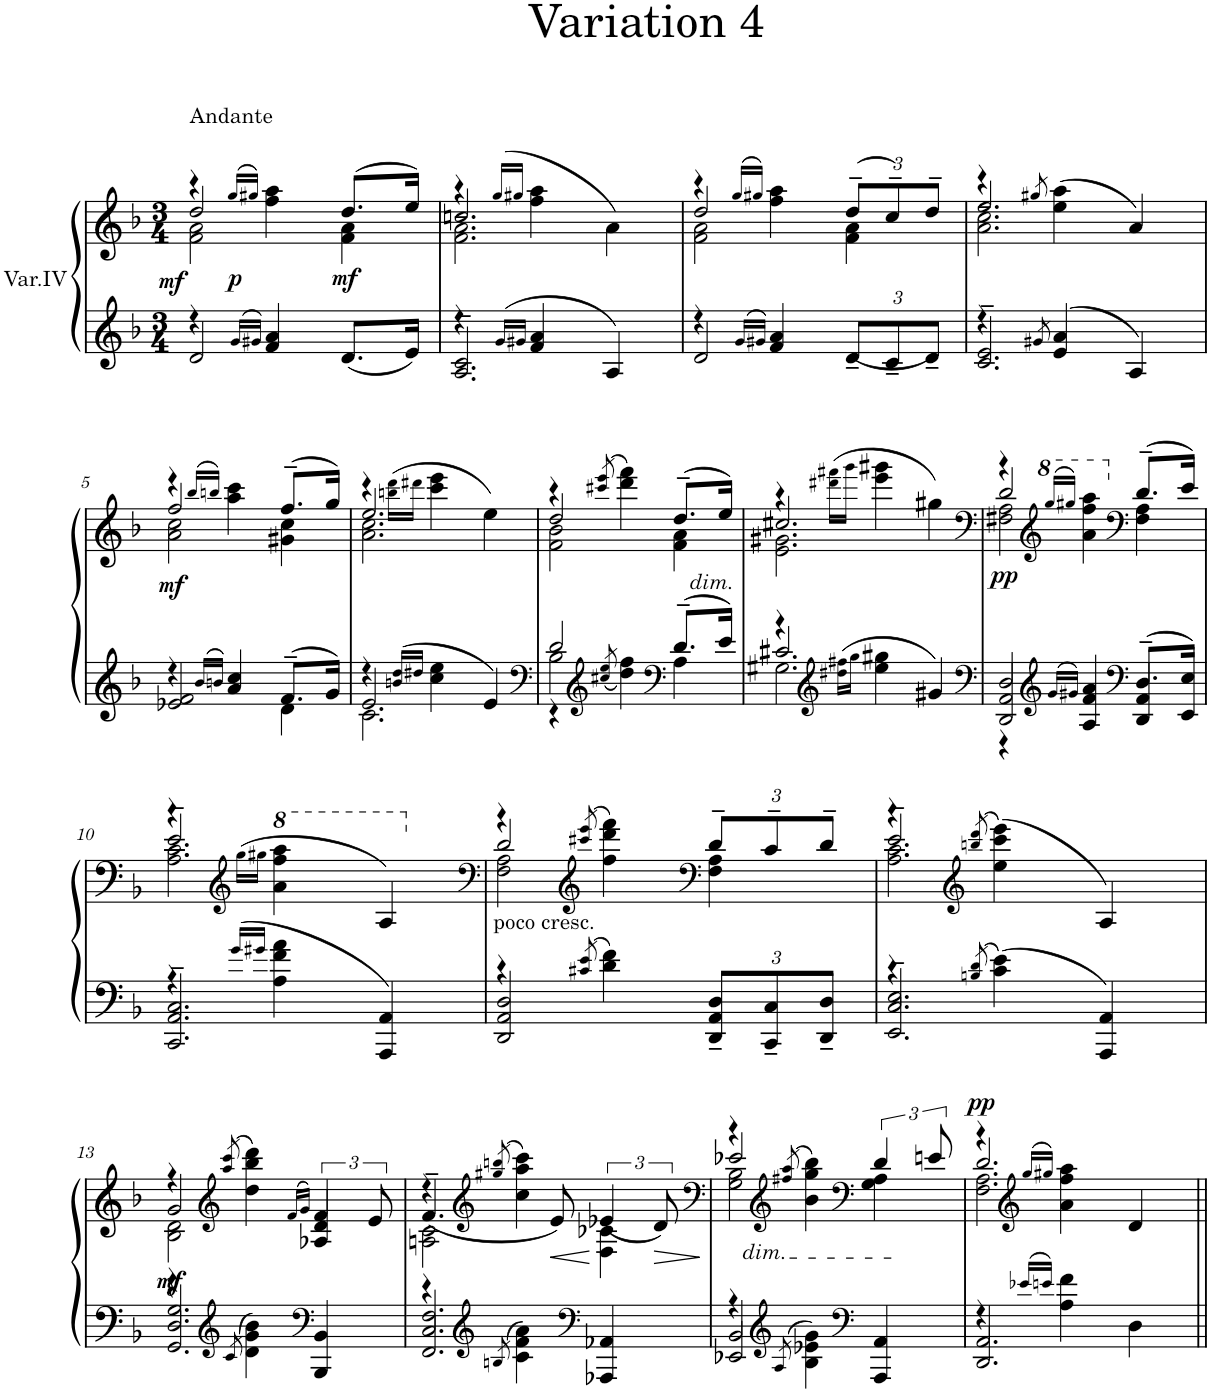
**kern	**kern	**dynam
*part1	*part1	*part1
*staff2	*staff1	*staff1/2
*I"Piano	*	*
*I'Pno.	*	*
*clefG2	*clefG2	*
*k[b-]	*k[b-]	*
*M3/4	*M3/4	*
=1	=1	=1
*^	*^	*
*	*	*	*^	*
!	!	!LO:TX:a:t=Andante	!	!	!
!	!	!LO:TX:b:t=Var.IV	!	!	!
!	!	!	!	!	!LO:DY:b
4r	2d/	4r	2f\ 2a\	2dd/	mf
16qg/LL	.	(>16qgg/LL	.	.	.
16qg#X/JJ	.	16qgg#X/JJ)	.	.	.
!	!	!	!	!	!LO:DY:b
4f/ 4a/	.	4ff\ 4aa\	.	.	p
!	!	!	!	!	!LO:DY:b
8.d/L	4ryy	(8.dd/L	4f\ 4a\	4ryy	mf
16e/Jk	.	16ee/Jk)	.	.	.
=2	=2	=2	=2	=2	=2
4r	2.A/~> 2.c/~>	4r	2.f\~> 2.a\~>	2.ccn/	.
16qg/LL	.	(>16qgg/LL	.	.	.
16qg#X/JJ	.	16qgg#X/JJ	.	.	.
4f/ 4a/	.	4ff\ 4aa\	.	.	.
4A/	.	4a\)	.	.	.
=3	=3	=3	=3	=3	=3
4r	2d/	4r	2f\ 2a\	2dd/	.
16qg/LL	.	(>16qgg/LL	.	.	.
16qg#X/JJ	.	16qgg#X/JJ)	.	.	.
4f/ 4a/	.	4ff\ 4aa\	.	.	.
*Xbrackettup	*	*Xbrackettup	*	*	*
12d~/L	4ryy	(12dd~/L	4f\ 4a\	4ryy	.
12c~/	.	12cc~/)	.	.	.
12d~/J	.	12dd~/J	.	.	.
=4	=4	=4	=4	=4	=4
4r	2.c/~ 2.e/~	4r	2.a\~> 2.cc\~>	2.ee/	.
8qg#X/	.	8qgg#X/	.	.	.
4e/ 4a/	.	(4ee\ 4aa\	.	.	.
4A/	.	4a/)	.	.	.
!!LO:LB:g=z	!!	!!
=5	=5	=5	=5	=5	=5
!	!	!	!	!	!LO:DY:b
4r	2e-X/ 2f/	4r	2a\ 2cc\	2ff/	mf
16qb-/LL	.	(>16qbb-/LL	.	.	.
16qbn/JJ	.	16qbbn/JJ)	.	.	.
4a/ 4cc/	.	4aa\ 4ccc\	.	.	.
8.f~/L	4d\	(8.ff~/L	4g#X\ 4cc\	4ryy	.
16g/Jk	.	16gg/Jk)	.	.	.
=6	=6	=6	=6	=6	=6
*	*^	*	*	*	*
4r	2.e/	2.c\	4r	2.a\ 2.cc\	2.ee/	.
16qbn/ 16qdd/LL	.	.	(16qbbn\ 16qddd\LL	.	.	.
16qdd#X/JJ	.	.	16qddd#X\JJ	.	.	.
4cc\ 4ee\	.	.	4ccc\ 4eee\	.	.	.
4e/	.	.	4ee\)	.	.	.
=7	=7	=7	=7	=7	=7	=7
*clefF4	*	*	*	*	*	*
2B-\	2d/	4r	4r	2f\ 2b-\	2dd/	.
.	.	8qcc#X/ 8qee/	.	.	.	.
*clefG2	*	*	*	*	*	*
.	.	.	(>8qccc#X/ 8qeee/	.	.	.
.	.	4dd\ 4ff\	4ddd\ 4fff\)	.	.	.
*clefF4	*	*	*	*	*	*
!	!	!	!LO:TX:b:i:t=dim.	!	!	!
8.d~/L	4ryy	4A\	(8.dd~/L	4f\ 4a\	4ryy	.
16e/Jk	.	.	16ee/Jk)	.	.	.
=8	=8	=8	=8	=8	=8	=8
4r	2.c#X/	2.G#X\	4r	2.cc#X/	2.e\ 2.g#X\	.
16qdd#X\ 16qff#X\LL	.	.	.	.	.	.
16qgg\JJ	.	.	.	.	.	.
*clefG2	*	*	*	*	*	*
.	.	.	(16qddd#X\ 16qfff#X\LL	.	.	.
.	.	.	16qggg\JJ	.	.	.
4ee\ 4gg#X\	.	.	4eee\ 4ggg#X\	.	.	.
4g#X/	.	.	4gg#X\)	.	.	.
=9	=9	=9	=9	=9	=9	=9
*clefF4	*	*	*clefF4	*	*	*
!	!	!	!	!	!	!LO:DY:b
2DD/ 2AA/	2D/	4r	4r	2F#X\ 2A\	2d/	pp
.	.	16qg/LL	.	.	.	.
.	.	16qg#X/JJ	.	.	.	.
*clefG2	*	*	*clefG2	*	*	*
.	.	.	(>16qggg/LL	.	.	.
.	.	.	16qggg#X/JJ)	.	.	.
.	.	4A/ 4f/ 4a/	4aa\ 4fff\ 4aaa\	.	.	.
*clefF4	*	*	*clefF4	*	*	*
8.D~/L	4ryy	4DD/ 4AA/	(8.d~/L	4F#\ 4A\	4ryy	.
16EE/ 16E/Jk	.	.	16e/Jk)	.	.	.
!!LO:LB:g=z	!!	!!
=10	=10	=10	=10	=10	=10	=10
4r	2.AA/~ 2.C/~	2.CC/	4r	2.e~/	2.A\ 2.c\	.
16qg/LL	.	.	(16qggg\LL	.	.	.
16qg#X/JJ	.	.	16qggg#X\JJ	.	.	.
*	*	*	*clefG2	*	*	*
4A\ 4f\ 4a\	.	.	4aa\ 4fff\ 4aaa\	.	.	.
4AAA/ 4AA/	.	.	4a/)	.	.	.
*v	*v	*v	*	*	*	*
=11	=11	=11	=11	=11
*	*clefF4	*	*	*
*^	*	*	*	*
!LO:TX:a:t=poco cresc.	!	!	!	!	!
4r	2DD/ 2AA/ 2D/	4r	2d/	2F\ 2A\	.
8qc#X/ 8qe/	.	(>8qccc#X/ 8qeee/	.	.	.
*	*	*clefG2	*	*	*
4d\ 4f\	.	4ff\ 4ddd\ 4fff\)	.	.	.
*	*	*clefF4	*	*	*
12DD/~ 12AA/~ 12D/~L	4ryy	12d~/L	4ryy	4F\ 4A\	.
12CC/~ 12C/~	.	12c~/	.	.	.
12DD/~ 12D/~J	.	12d~/J	.	.	.
=12	=12	=12	=12	=12	=12
*	*^	*	*	*	*
4r	2.EE/	2.C/~ 2.E/~	4r	2.e~/	2.A\ 2.c\	.
8qBn/ 8qd/	.	.	(>8qbbn/ 8qddd/	.	.	.
*	*	*	*clefG2	*	*	*
4c\ 4e\	.	.	(4ee\ 4ccc\ 4eee\)	.	.	.
4AAA/ 4AA/	.	.	4A/)	.	.	.
!!LO:LB:g=z	!!	!!
=13	=13	=13	=13	=13	=13	=13
!	!	!	!	!	!	!LO:DY:a=2
4r	2.GG/	2.D/ 2.G/	4r	2g/	2B-\ 2d\	mf
8qc/	.	.	.	.	.	.
*clefG2	*	*	*clefG2	*	*	*
.	.	.	(>8qaa/ 8qccc/	.	.	.
4d\ 4g\ 4b-\	.	.	4dd\ 4bb-\ 4ddd\)	.	.	.
*clefF4	*	*	*	*	*	*
.	.	.	(>16qf/LL	.	.	.
.	.	.	16qg/JJ)	.	.	.
*	*	*	*brackettup	*	*	*
4BBB-/ 4BB-/	.	.	6f/	4ryy	4A-X/ 4d/	.
.	.	.	12e/	.	.	.
=14	=14	=14	=14	=14	=14	=14
4r	2.FF/	2.C/ 2.F/	4r	(<4.f~/	2An\ 2c\	.
8qBn/	.	.	.	.	.	.
*clefG2	*	*	*clefG2	*	*	*
.	.	.	(>8qgg#X/ 8qbbn/	.	.	.
4c\ 4f\ 4a\	.	.	4cc\ 4aa\ 4ccc\)	.	.	.
.	.	.	.	8e/)	.	.
*clefF4	*	*	*	*	*	*
4AAA-X/ 4AA-X/	.	.	4ryy	(6e-X/	4F\ 4c-X\	.
.	.	.	.	12d/)	.	.
=15	=15	=15	=15	=15	=15	=15
*	*	*	*clefF4	*	*	*
4r	2EE-X/	2BB-/	4r	2e-X/	2G\ 2B-\	.
8qA/	.	.	.	.	.	.
*clefG2	*	*	*clefG2	*	*	*
.	.	.	(>8qff#X/ 8qaa/	.	.	.
!	!	!	!LO:TX:b:i:t=dim.	!	!	!
4B-\ 4e-X\ 4g\	.	.	4b-\ 4gg\ 4bb-\)	.	.	.
*clefF4	*	*	*clefF4	*	*	*
4AAA/ 4AA/	4ryy	4ryy	4ryy	6d/	4G\ 4A\	.
.	.	.	.	12en/	.	.
=16	=16	=16	=16	=16	=16	=16
!	!	!	!	!	!	!LO:DY:a
4r	2.DD/	2.AA/	4r	2.d/	2.F\ 2.A\	pp
16qe-X/LL	.	.	(>16qgg/LL	.	.	.
16qen/JJ	.	.	16qgg#X/JJ)	.	.	.
*	*	*	*clefG2	*	*	*
4A\ 4f\	.	.	4a\ 4ff\ 4aa\	.	.	.
4D\	.	.	4d/	.	.	.
*v	*v	*v	*	*	*	*
*	*v	*v	*v	*
=||	=||	=||
*-	*-	*-
